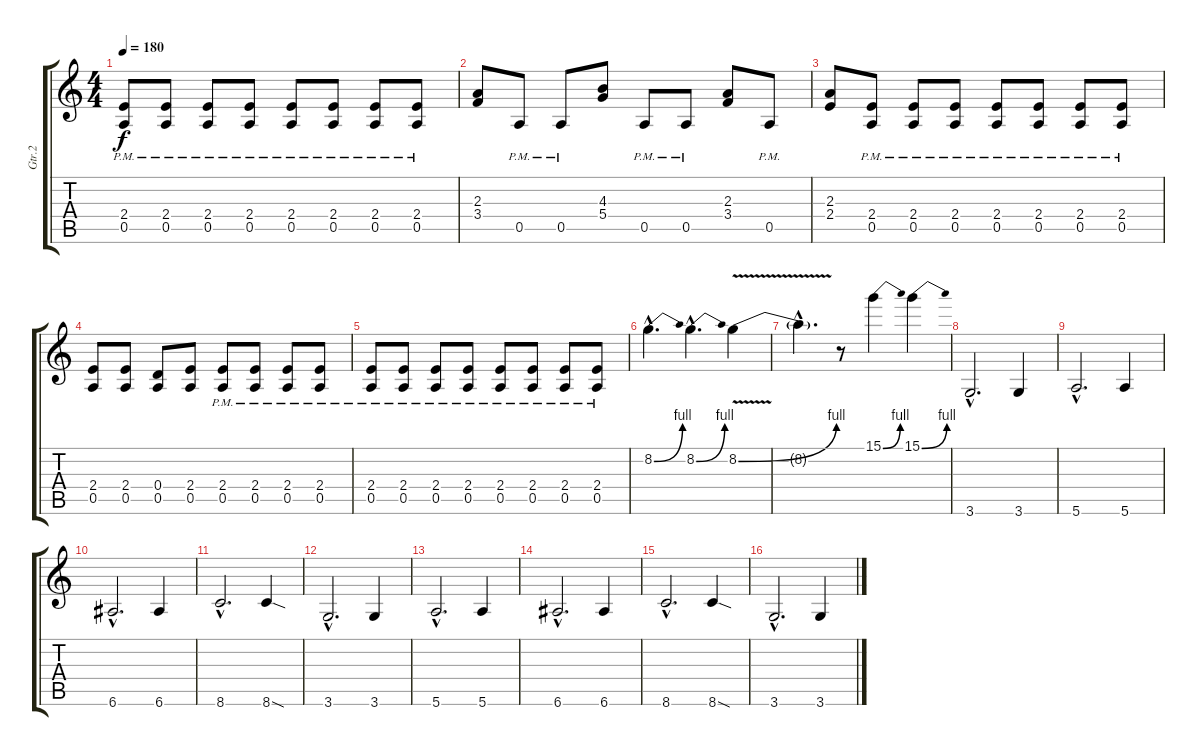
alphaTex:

\track ("Gtr.2" "Gtr.2") {instrument overdrivenguitar}
\staff {score tabs}
\tuning (E4 B3 G3 D3 A2 E2) {hide}
\ts (4 4)
\tempo 180
\clef g2
\ks c
(2.4{pm} 0.5{pm}).8{dy f} (2.4{pm} 0.5{pm}).8 (2.4{pm} 0.5{pm}).8 (2.4{pm} 0.5{pm}).8 (2.4{pm} 0.5{pm}).8 (2.4{pm} 0.5{pm}).8 (2.4{pm} 0.5{pm}).8 (2.4{pm} 0.5{pm}).8 |
(2.3 3.4).8 0.5{pm}.8 0.5{pm}.8 (4.3 5.4).8 0.5{pm}.8 0.5{pm}.8 (2.3 3.4).8 0.5{pm}.8 |
(2.3 2.4).8 (2.4{pm} 0.5{pm}).8 (2.4{pm} 0.5{pm}).8 (2.4{pm} 0.5{pm}).8 (2.4{pm} 0.5{pm}).8 (2.4{pm} 0.5{pm}).8 (2.4{pm} 0.5{pm}).8 (2.4{pm} 0.5{pm}).8 |
(2.4 0.5).8 (2.4 0.5).8 (0.4 0.5).8 (2.4 0.5).8 (2.4{pm} 0.5{pm}).8 (2.4{pm} 0.5{pm}).8 (2.4{pm} 0.5{pm}).8 (2.4{pm} 0.5{pm}).8 |
(2.4{pm} 0.5{pm}).8 (2.4{pm} 0.5{pm}).8 (2.4{pm} 0.5{pm}).8 (2.4{pm} 0.5{pm}).8 (2.4{pm} 0.5{pm}).8 (2.4{pm} 0.5{pm}).8 (2.4{pm} 0.5{pm}).8 (2.4{pm} 0.5{pm}).8 |
8.2{be (bend 0 0 60 4) hac}.4{d} 8.2{be (bend 0 0 60 4) hac}.4{d} 8.2{be (bend 0 0 60 4) v}.4 |
8.2{hac t}.4{d} r.8 15.1{be (bend 0 0 60 4)}.4 15.1{be (bend 0 0 60 4)}.4 |
3.6{hac}.2{d} 3.6.4 |
5.6{hac}.2{d} 5.6.4 |
6.6{hac}.2{d} 6.6.4 |
8.6{hac}.2{d} 8.6{sod}.4 |
3.6{hac}.2{d} 3.6.4 |
5.6{hac}.2{d} 5.6.4 |
6.6{hac}.2{d} 6.6.4 |
8.6{hac}.2{d} 8.6{sod}.4 |
3.6{hac}.2{d} 3.6.4
